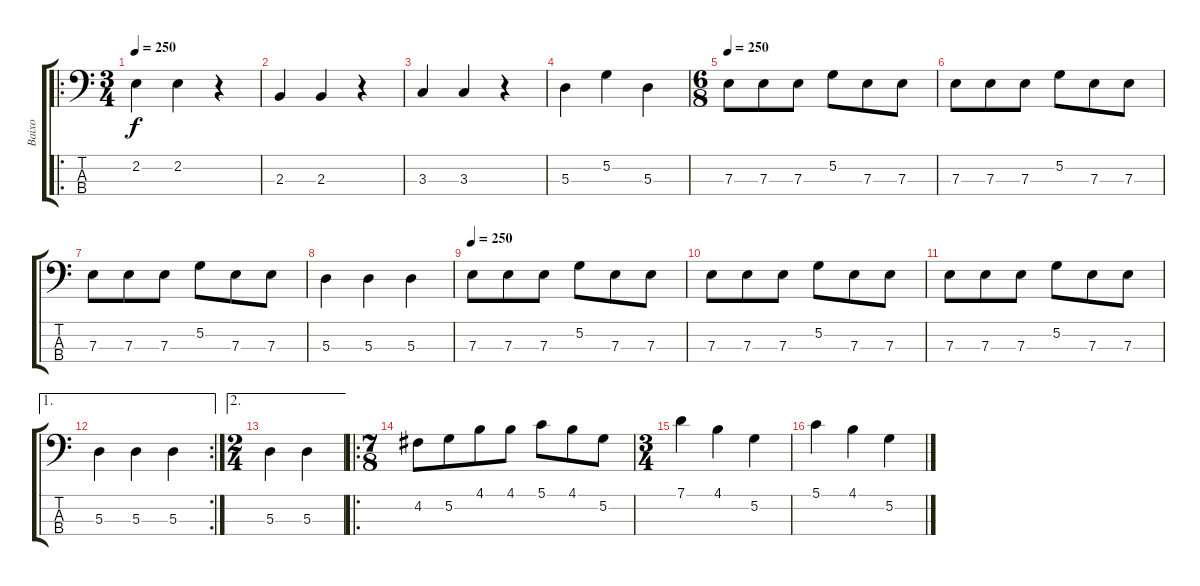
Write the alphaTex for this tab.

\track ("Baixo" "Baixo") {instrument acousticbass}
\staff {score tabs}
\tuning (G2 D2 A1 E1) {hide}
\ro
\ts (3 4)
\tempo 250
\clef f4
\ks c
2.2.4{dy f} 2.2.4 r.4 |
2.3.4 2.3.4 r.4 |
3.3.4 3.3.4 r.4 |
5.3.4 5.2.4 5.3.4 |
\ts (6 8)
\tempo 250
7.3.8 7.3.8 7.3.8 5.2.8 7.3.8 7.3.8 |
7.3.8 7.3.8 7.3.8 5.2.8 7.3.8 7.3.8 |
7.3.8 7.3.8 7.3.8 5.2.8 7.3.8 7.3.8 |
5.3.4 5.3.4 5.3.4 |
\tempo 250
7.3.8 7.3.8 7.3.8 5.2.8 7.3.8 7.3.8 |
7.3.8 7.3.8 7.3.8 5.2.8 7.3.8 7.3.8 |
7.3.8 7.3.8 7.3.8 5.2.8 7.3.8 7.3.8 |
\ae 1
\rc 2
5.3.4 5.3.4 5.3.4 |
\ae 2
\ts (2 4)
5.3.4 5.3.4 |
\ro
\ts (7 8)
4.2.8 5.2.8 4.1.8 4.1.8 5.1.8 4.1.8 5.2.8 |
\ts (3 4)
7.1.4 4.1.4 5.2.4 |
5.1.4 4.1.4 5.2.4
